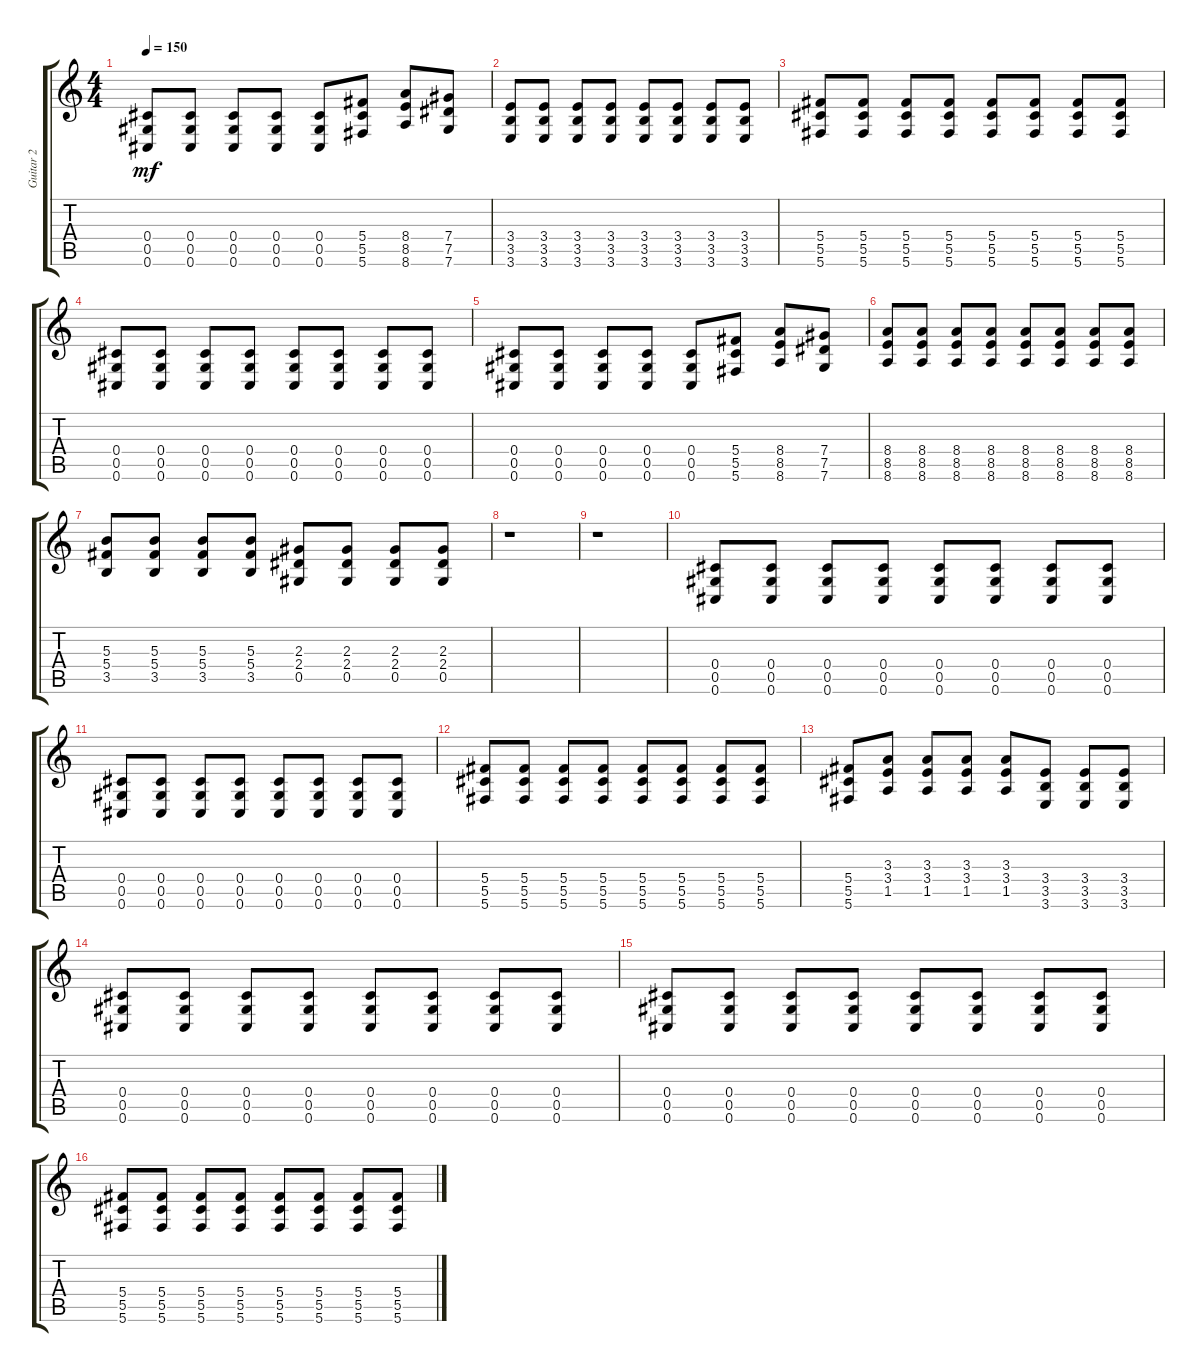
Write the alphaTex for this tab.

\track ("Guitar 2" "Guitar 2") {instrument distortionguitar}
\staff {score tabs}
\tuning (Eb4 Bb3 Gb3 Db3 Ab2 Db2) {hide}
\ts (4 4)
\tempo 150
\clef g2
\ks c
(0.4 0.5 0.6).8{dy mf} (0.4 0.5 0.6).8 (0.4 0.5 0.6).8 (0.4 0.5 0.6).8 (0.4 0.5 0.6).8 (5.4 5.5 5.6).8 (8.4 8.5 8.6).8 (7.4 7.5 7.6).8 |
(3.4 3.5 3.6).8 (3.4 3.5 3.6).8 (3.4 3.5 3.6).8 (3.4 3.5 3.6).8 (3.4 3.5 3.6).8 (3.4 3.5 3.6).8 (3.4 3.5 3.6).8 (3.4 3.5 3.6).8 |
(5.4 5.5 5.6).8 (5.4 5.5 5.6).8 (5.4 5.5 5.6).8 (5.4 5.5 5.6).8 (5.4 5.5 5.6).8 (5.4 5.5 5.6).8 (5.4 5.5 5.6).8 (5.4 5.5 5.6).8 |
(0.4 0.5 0.6).8 (0.4 0.5 0.6).8 (0.4 0.5 0.6).8 (0.4 0.5 0.6).8 (0.4 0.5 0.6).8 (0.4 0.5 0.6).8 (0.4 0.5 0.6).8 (0.4 0.5 0.6).8 |
(0.4 0.5 0.6).8 (0.4 0.5 0.6).8 (0.4 0.5 0.6).8 (0.4 0.5 0.6).8 (0.4 0.5 0.6).8 (5.4 5.5 5.6).8 (8.4 8.5 8.6).8 (7.4 7.5 7.6).8 |
(8.4 8.5 8.6).8 (8.4 8.5 8.6).8 (8.4 8.5 8.6).8 (8.4 8.5 8.6).8 (8.4 8.5 8.6).8 (8.4 8.5 8.6).8 (8.4 8.5 8.6).8 (8.4 8.5 8.6).8 |
(5.3 5.4 3.5).8 (5.3 5.4 3.5).8 (5.3 5.4 3.5).8 (5.3 5.4 3.5).8 (2.3 2.4 0.5).8 (2.3 2.4 0.5).8 (2.3 2.4 0.5).8 (2.3 2.4 0.5).8 |
r.1 |
r.1 |
(0.4 0.5 0.6).8 (0.4 0.5 0.6).8 (0.4 0.5 0.6).8 (0.4 0.5 0.6).8 (0.4 0.5 0.6).8 (0.4 0.5 0.6).8 (0.4 0.5 0.6).8 (0.4 0.5 0.6).8 |
(0.4 0.5 0.6).8 (0.4 0.5 0.6).8 (0.4 0.5 0.6).8 (0.4 0.5 0.6).8 (0.4 0.5 0.6).8 (0.4 0.5 0.6).8 (0.4 0.5 0.6).8 (0.4 0.5 0.6).8 |
(5.4 5.5 5.6).8 (5.4 5.5 5.6).8 (5.4 5.5 5.6).8 (5.4 5.5 5.6).8 (5.4 5.5 5.6).8 (5.4 5.5 5.6).8 (5.4 5.5 5.6).8 (5.4 5.5 5.6).8 |
(5.4 5.5 5.6).8 (3.3 3.4 1.5).8 (3.3 3.4 1.5).8 (3.3 3.4 1.5).8 (3.3 3.4 1.5).8 (3.4 3.5 3.6).8 (3.4 3.5 3.6).8 (3.4 3.5 3.6).8 |
(0.4 0.5 0.6).8 (0.4 0.5 0.6).8 (0.4 0.5 0.6).8 (0.4 0.5 0.6).8 (0.4 0.5 0.6).8 (0.4 0.5 0.6).8 (0.4 0.5 0.6).8 (0.4 0.5 0.6).8 |
(0.4 0.5 0.6).8 (0.4 0.5 0.6).8 (0.4 0.5 0.6).8 (0.4 0.5 0.6).8 (0.4 0.5 0.6).8 (0.4 0.5 0.6).8 (0.4 0.5 0.6).8 (0.4 0.5 0.6).8 |
(5.4 5.5 5.6).8 (5.4 5.5 5.6).8 (5.4 5.5 5.6).8 (5.4 5.5 5.6).8 (5.4 5.5 5.6).8 (5.4 5.5 5.6).8 (5.4 5.5 5.6).8 (5.4 5.5 5.6).8
